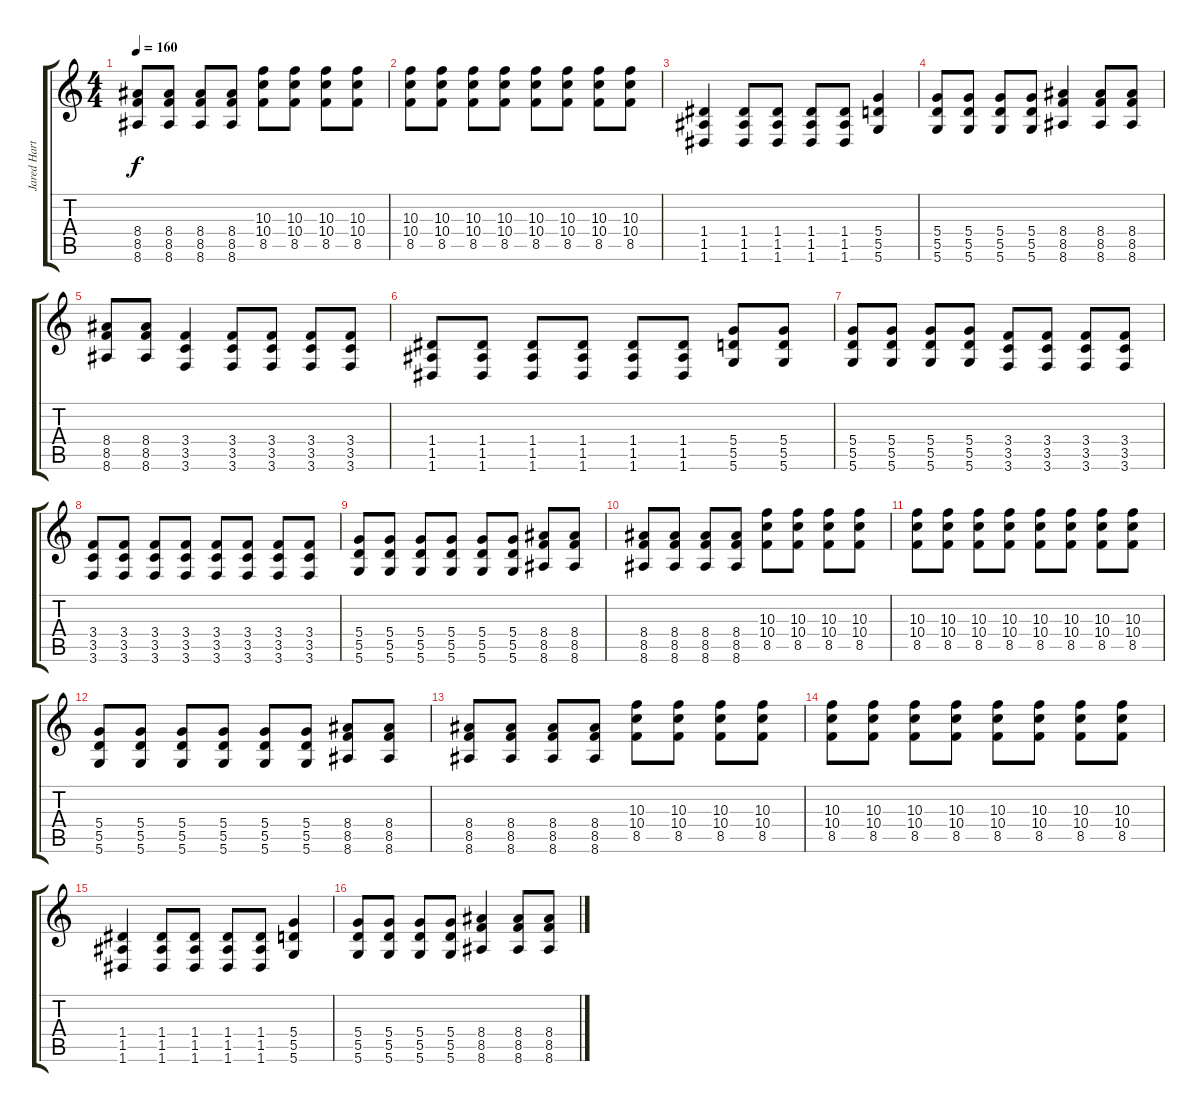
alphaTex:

\track ("Jared Hartmann - Rythm" "Jared Hart") {instrument distortionguitar}
\staff {score tabs}
\tuning (E4 B3 G3 D3 A2 D2) {hide}
\ts (4 4)
\tempo 160
\clef g2
\ks c
(8.4 8.5 8.6).8{dy f} (8.4 8.5 8.6).8 (8.4 8.5 8.6).8 (8.4 8.5 8.6).8 (10.3 10.4 8.5).8 (10.3 10.4 8.5).8 (10.3 10.4 8.5).8 (10.3 10.4 8.5).8 |
(10.3 10.4 8.5).8 (10.3 10.4 8.5).8 (10.3 10.4 8.5).8 (10.3 10.4 8.5).8 (10.3 10.4 8.5).8 (10.3 10.4 8.5).8 (10.3 10.4 8.5).8 (10.3 10.4 8.5).8 |
(1.4 1.5 1.6).4 (1.4 1.5 1.6).8 (1.4 1.5 1.6).8 (1.4 1.5 1.6).8 (1.4 1.5 1.6).8 (5.4 5.5 5.6).4 |
(5.4 5.5 5.6).8 (5.4 5.5 5.6).8 (5.4 5.5 5.6).8 (5.4 5.5 5.6).8 (8.4 8.5 8.6).4 (8.4 8.5 8.6).8 (8.4 8.5 8.6).8 |
(8.4 8.5 8.6).8 (8.4 8.5 8.6).8 (3.4 3.5 3.6).4 (3.4 3.5 3.6).8 (3.4 3.5 3.6).8 (3.4 3.5 3.6).8 (3.4 3.5 3.6).8 |
(1.4 1.5 1.6).8 (1.4 1.5 1.6).8 (1.4 1.5 1.6).8 (1.4 1.5 1.6).8 (1.4 1.5 1.6).8 (1.4 1.5 1.6).8 (5.4 5.5 5.6).8 (5.4 5.5 5.6).8 |
(5.4 5.5 5.6).8 (5.4 5.5 5.6).8 (5.4 5.5 5.6).8 (5.4 5.5 5.6).8 (3.4 3.5 3.6).8 (3.4 3.5 3.6).8 (3.4 3.5 3.6).8 (3.4 3.5 3.6).8 |
(3.4 3.5 3.6).8 (3.4 3.5 3.6).8 (3.4 3.5 3.6).8 (3.4 3.5 3.6).8 (3.4 3.5 3.6).8 (3.4 3.5 3.6).8 (3.4 3.5 3.6).8 (3.4 3.5 3.6).8 |
(5.4 5.5 5.6).8{instrument distortionguitar} (5.4 5.5 5.6).8 (5.4 5.5 5.6).8 (5.4 5.5 5.6).8 (5.4 5.5 5.6).8 (5.4 5.5 5.6).8 (8.4 8.5 8.6).8 (8.4 8.5 8.6).8 |
(8.4 8.5 8.6).8 (8.4 8.5 8.6).8 (8.4 8.5 8.6).8 (8.4 8.5 8.6).8 (10.3 10.4 8.5).8 (10.3 10.4 8.5).8 (10.3 10.4 8.5).8 (10.3 10.4 8.5).8 |
(10.3 10.4 8.5).8 (10.3 10.4 8.5).8 (10.3 10.4 8.5).8 (10.3 10.4 8.5).8 (10.3 10.4 8.5).8 (10.3 10.4 8.5).8 (10.3 10.4 8.5).8 (10.3 10.4 8.5).8 |
(5.4 5.5 5.6).8 (5.4 5.5 5.6).8 (5.4 5.5 5.6).8 (5.4 5.5 5.6).8 (5.4 5.5 5.6).8 (5.4 5.5 5.6).8 (8.4 8.5 8.6).8 (8.4 8.5 8.6).8 |
(8.4 8.5 8.6).8 (8.4 8.5 8.6).8 (8.4 8.5 8.6).8 (8.4 8.5 8.6).8 (10.3 10.4 8.5).8 (10.3 10.4 8.5).8 (10.3 10.4 8.5).8 (10.3 10.4 8.5).8 |
(10.3 10.4 8.5).8 (10.3 10.4 8.5).8 (10.3 10.4 8.5).8 (10.3 10.4 8.5).8 (10.3 10.4 8.5).8 (10.3 10.4 8.5).8 (10.3 10.4 8.5).8 (10.3 10.4 8.5).8 |
(1.4 1.5 1.6).4 (1.4 1.5 1.6).8 (1.4 1.5 1.6).8 (1.4 1.5 1.6).8 (1.4 1.5 1.6).8 (5.4 5.5 5.6).4 |
(5.4 5.5 5.6).8 (5.4 5.5 5.6).8 (5.4 5.5 5.6).8 (5.4 5.5 5.6).8 (8.4 8.5 8.6).4 (8.4 8.5 8.6).8 (8.4 8.5 8.6).8
